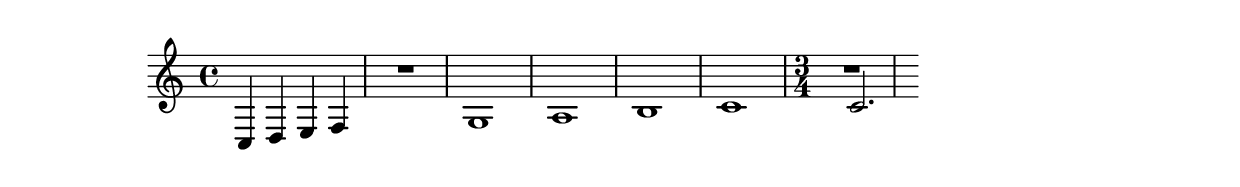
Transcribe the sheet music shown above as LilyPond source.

\version "2.18.2"
\relative c {
  \time 4/4
  c4 d e f
  R1*4/4
  g a b c
  \time 3/4
  R4*3/4
  c2.
}